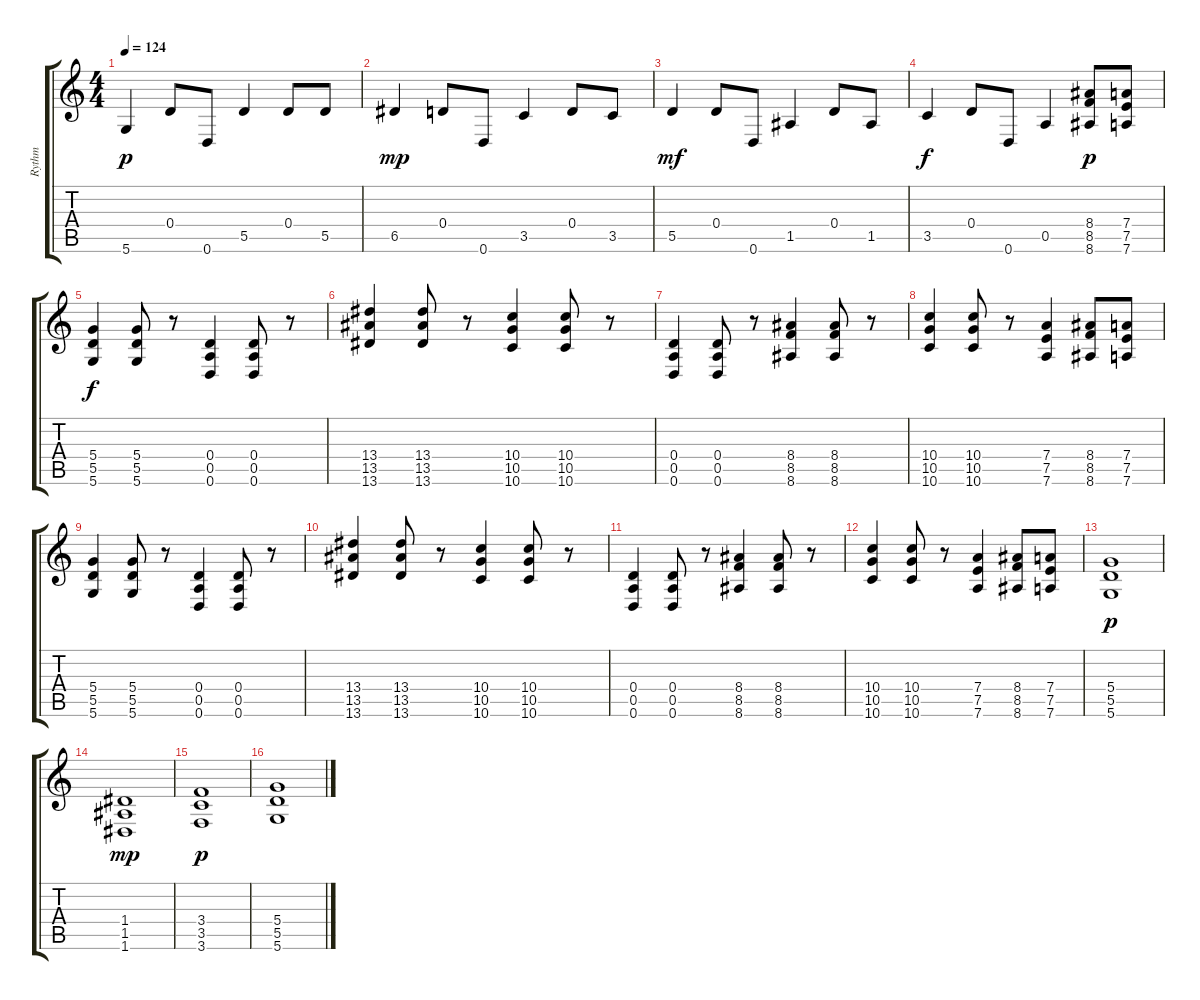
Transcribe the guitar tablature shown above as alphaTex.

\track ("Rythm" "Rythm") {instrument overdrivenguitar}
\staff {score tabs}
\tuning (E4 B3 G3 D3 A2 D2) {hide}
\ts (4 4)
\tempo 124
\clef g2
\ks c
5.6.4{dy p} 0.4.8 0.6.8 5.5.4 0.4.8 5.5.8 |
6.5.4{dy mp} 0.4.8 0.6.8 3.5.4 0.4.8 3.5.8 |
5.5.4{dy mf} 0.4.8 0.6.8 1.5.4 0.4.8 1.5.8 |
3.5.4{dy f} 0.4.8 0.6.8 0.5.4 (8.4 8.5 8.6).8{dy p} (7.4 7.5 7.6).8 |
(5.4 5.5 5.6).4{dy f} (5.4 5.5 5.6).8 r.8 (0.4 0.5 0.6).4 (0.4 0.5 0.6).8 r.8 |
(13.4 13.5 13.6).4 (13.4 13.5 13.6).8 r.8 (10.4 10.5 10.6).4 (10.4 10.5 10.6).8 r.8 |
(0.4 0.5 0.6).4 (0.4 0.5 0.6).8 r.8 (8.4 8.5 8.6).4 (8.4 8.5 8.6).8 r.8 |
(10.4 10.5 10.6).4 (10.4 10.5 10.6).8 r.8 (7.4 7.5 7.6).4 (8.4 8.5 8.6).8 (7.4 7.5 7.6).8 |
(5.4 5.5 5.6).4 (5.4 5.5 5.6).8 r.8 (0.4 0.5 0.6).4 (0.4 0.5 0.6).8 r.8 |
(13.4 13.5 13.6).4 (13.4 13.5 13.6).8 r.8 (10.4 10.5 10.6).4 (10.4 10.5 10.6).8 r.8 |
(0.4 0.5 0.6).4 (0.4 0.5 0.6).8 r.8 (8.4 8.5 8.6).4 (8.4 8.5 8.6).8 r.8 |
(10.4 10.5 10.6).4 (10.4 10.5 10.6).8 r.8 (7.4 7.5 7.6).4 (8.4 8.5 8.6).8 (7.4 7.5 7.6).8 |
(5.4 5.5 5.6).1{dy p} |
(1.4 1.5 1.6).1{dy mp} |
(3.4 3.5 3.6).1{dy p} |
(5.4 5.5 5.6).1
